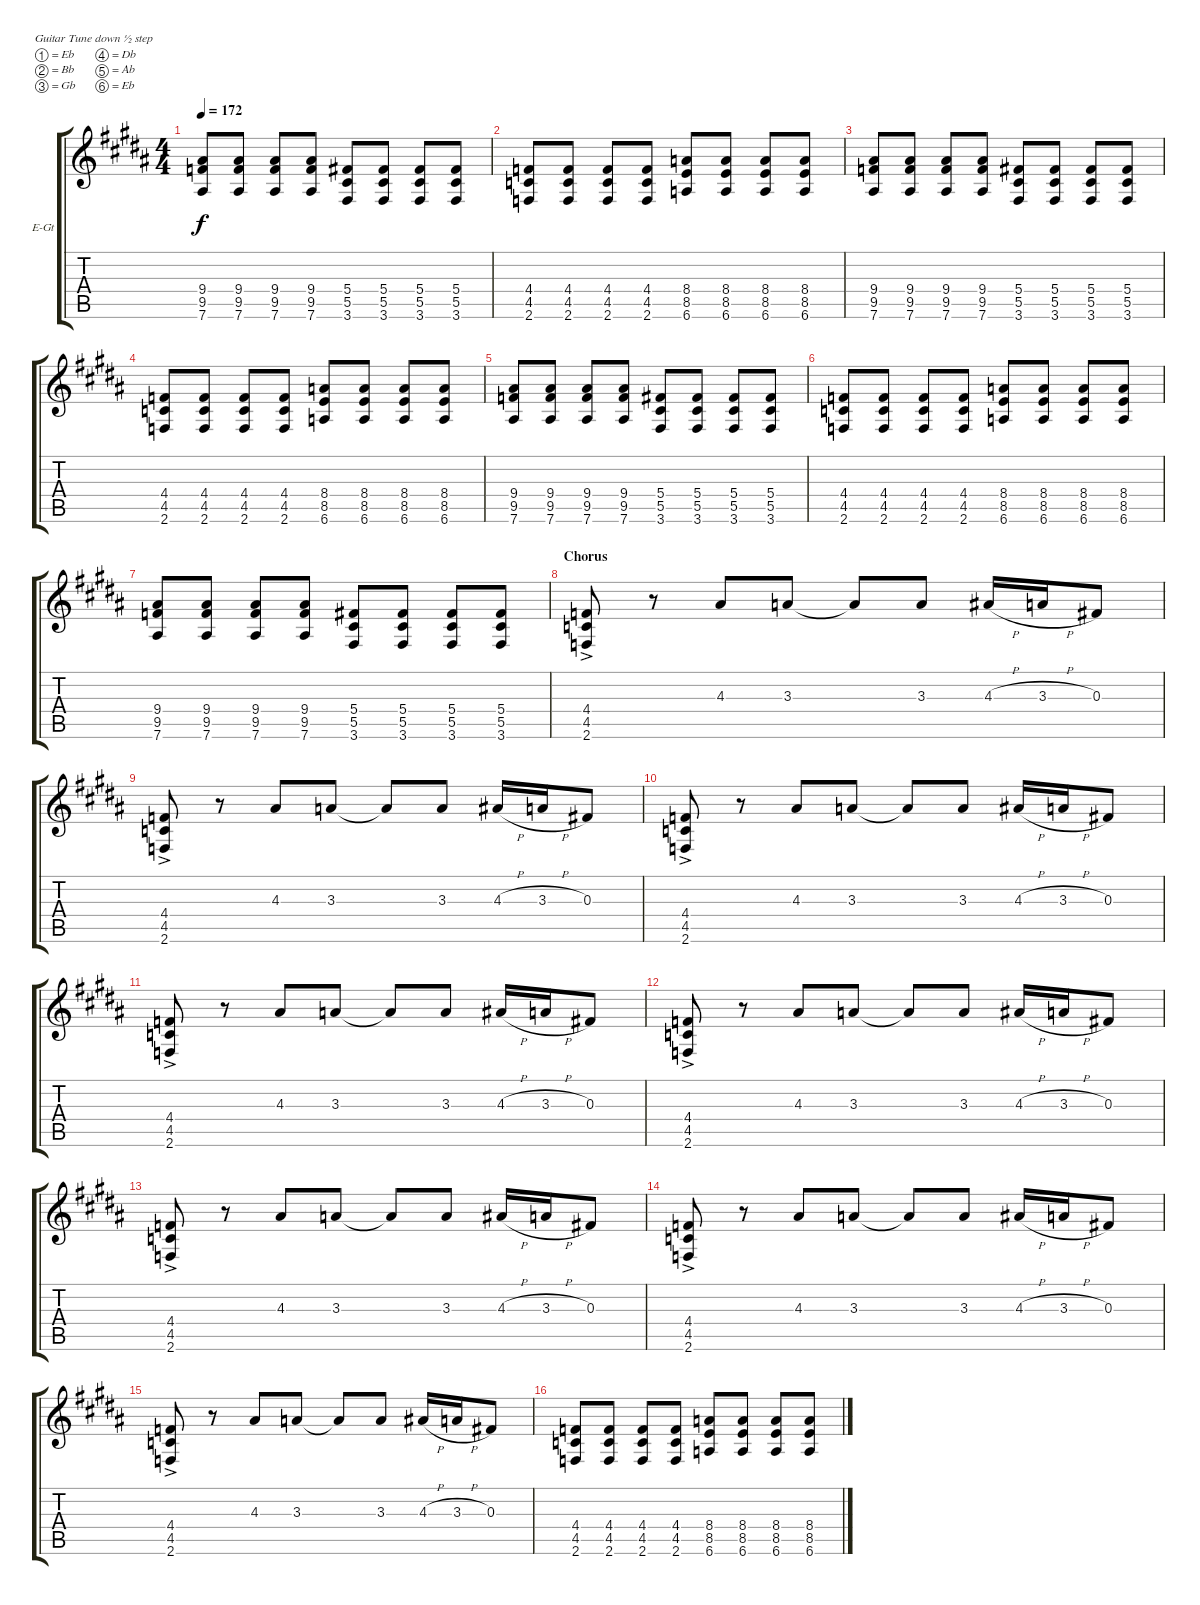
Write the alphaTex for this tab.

\defaultSystemsLayout 4
\bracketExtendMode groupsimilarinstruments
\firstSystemTrackNameOrientation horizontal
\otherSystemsTrackNameOrientation horizontal
\track ("Electric Guitar" "E-Gt") {instrument electricguitarclean}
\staff {score tabs}
\tuning (Eb4 Bb3 Gb3 Db3 Ab2 Eb2)
\ts (4 4)
\tempo 172
\clef g2
\scale
1.08575
\ks b
(9.4 9.5 7.6).8{dy f} (9.4 9.5 7.6).8 (9.4 9.5 7.6).8 (9.4 9.5 7.6).8 (5.4 5.5 3.6).8 (5.4 5.5 3.6).8 (5.4 5.5 3.6).8 (5.4 5.5 3.6).8 |
\scale
0.91425 (4.4 4.5 2.6).8 (4.4 4.5 2.6).8 (4.4 4.5 2.6).8 (4.4 4.5 2.6).8 (8.4 8.5 6.6).8 (8.4 8.5 6.6).8 (8.4 8.5 6.6).8 (8.4 8.5 6.6).8 |
\scale
1.08575 (9.4 9.5 7.6).8 (9.4 9.5 7.6).8 (9.4 9.5 7.6).8 (9.4 9.5 7.6).8 (5.4 5.5 3.6).8 (5.4 5.5 3.6).8 (5.4 5.5 3.6).8 (5.4 5.5 3.6).8 |
\scale
0.91425 (4.4 4.5 2.6).8 (4.4 4.5 2.6).8 (4.4 4.5 2.6).8 (4.4 4.5 2.6).8 (8.4 8.5 6.6).8 (8.4 8.5 6.6).8 (8.4 8.5 6.6).8 (8.4 8.5 6.6).8 |
\scale
1.08575 (9.4 9.5 7.6).8 (9.4 9.5 7.6).8 (9.4 9.5 7.6).8 (9.4 9.5 7.6).8 (5.4 5.5 3.6).8 (5.4 5.5 3.6).8 (5.4 5.5 3.6).8 (5.4 5.5 3.6).8 |
\scale
0.91425 (4.4 4.5 2.6).8 (4.4 4.5 2.6).8 (4.4 4.5 2.6).8 (4.4 4.5 2.6).8 (8.4 8.5 6.6).8 (8.4 8.5 6.6).8 (8.4 8.5 6.6).8 (8.4 8.5 6.6).8 |
\scale
1.08575 (9.4 9.5 7.6).8 (9.4 9.5 7.6).8 (9.4 9.5 7.6).8 (9.4 9.5 7.6).8 (5.4 5.5 3.6).8 (5.4 5.5 3.6).8 (5.4 5.5 3.6).8 (5.4 5.5 3.6).8 |
\section ("" "Chorus")
\scale
0.91425 (4.4 4.5 2.6{ac}).8 r.8 4.3.8 3.3.8 3.3{t}.8 3.3.8 4.3{h}.16 3.3{h}.16 0.3.8 |
\scale
1.08575 (4.4 4.5 2.6{ac}).8 r.8 4.3.8 3.3.8 3.3{t}.8 3.3.8 4.3{h}.16 3.3{h}.16 0.3.8 |
\scale
0.91425 (4.4 4.5 2.6{ac}).8 r.8 4.3.8 3.3.8 3.3{t}.8 3.3.8 4.3{h}.16 3.3{h}.16 0.3.8 |
\scale
1.08575 (4.4 4.5 2.6{ac}).8 r.8 4.3.8 3.3.8 3.3{t}.8 3.3.8 4.3{h}.16 3.3{h}.16 0.3.8 |
\scale
0.91425 (4.4 4.5 2.6{ac}).8 r.8 4.3.8 3.3.8 3.3{t}.8 3.3.8 4.3{h}.16 3.3{h}.16 0.3.8 |
\scale
1.08575 (4.4 4.5 2.6{ac}).8 r.8 4.3.8 3.3.8 3.3{t}.8 3.3.8 4.3{h}.16 3.3{h}.16 0.3.8 |
\scale
0.91425 (4.4 4.5 2.6{ac}).8 r.8 4.3.8 3.3.8 3.3{t}.8 3.3.8 4.3{h}.16 3.3{h}.16 0.3.8 |
\scale
1.08575 (4.4 4.5 2.6{ac}).8 r.8 4.3.8 3.3.8 3.3{t}.8 3.3.8 4.3{h}.16 3.3{h}.16 0.3.8 |
\scale
0.91425 (4.4 4.5 2.6).8 (4.4 4.5 2.6).8 (4.4 4.5 2.6).8 (4.4 4.5 2.6).8 (8.4 8.5 6.6).8 (8.4 8.5 6.6).8 (8.4 8.5 6.6).8 (8.4 8.5 6.6).8
